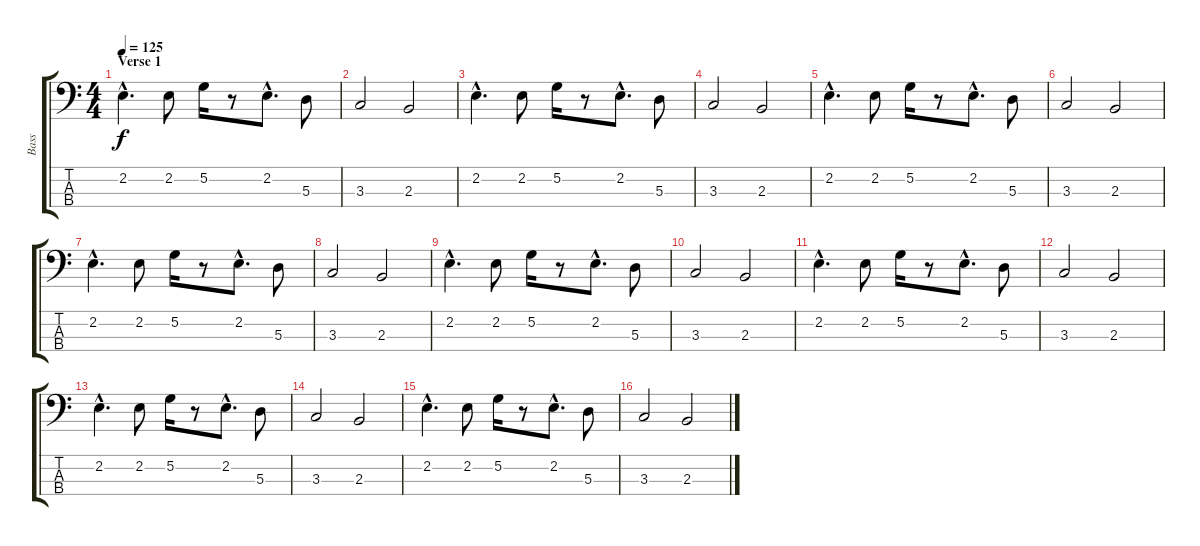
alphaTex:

\track ("Bass" "Bass") {instrument electricbassfinger}
\staff {score tabs}
\tuning (G2 D2 A1 E1) {hide}
\ts (4 4)
\section ("" "Verse 1")
\tempo 125
\clef f4
\ks c
2.2{hac}.4{d dy f} 2.2.8 5.2.16 r.8 2.2{hac}.8{d} 5.3.8 |
3.3.2 2.3.2 |
2.2{hac}.4{d} 2.2.8 5.2.16 r.8 2.2{hac}.8{d} 5.3.8 |
3.3.2 2.3.2 |
2.2{hac}.4{d} 2.2.8 5.2.16 r.8 2.2{hac}.8{d} 5.3.8 |
3.3.2 2.3.2 |
2.2{hac}.4{d} 2.2.8 5.2.16 r.8 2.2{hac}.8{d} 5.3.8 |
3.3.2 2.3.2 |
2.2{hac}.4{d} 2.2.8 5.2.16 r.8 2.2{hac}.8{d} 5.3.8 |
3.3.2 2.3.2 |
2.2{hac}.4{d} 2.2.8 5.2.16 r.8 2.2{hac}.8{d} 5.3.8 |
3.3.2 2.3.2 |
2.2{hac}.4{d} 2.2.8 5.2.16 r.8 2.2{hac}.8{d} 5.3.8 |
3.3.2 2.3.2 |
2.2{hac}.4{d} 2.2.8 5.2.16 r.8 2.2{hac}.8{d} 5.3.8 |
3.3.2 2.3.2
